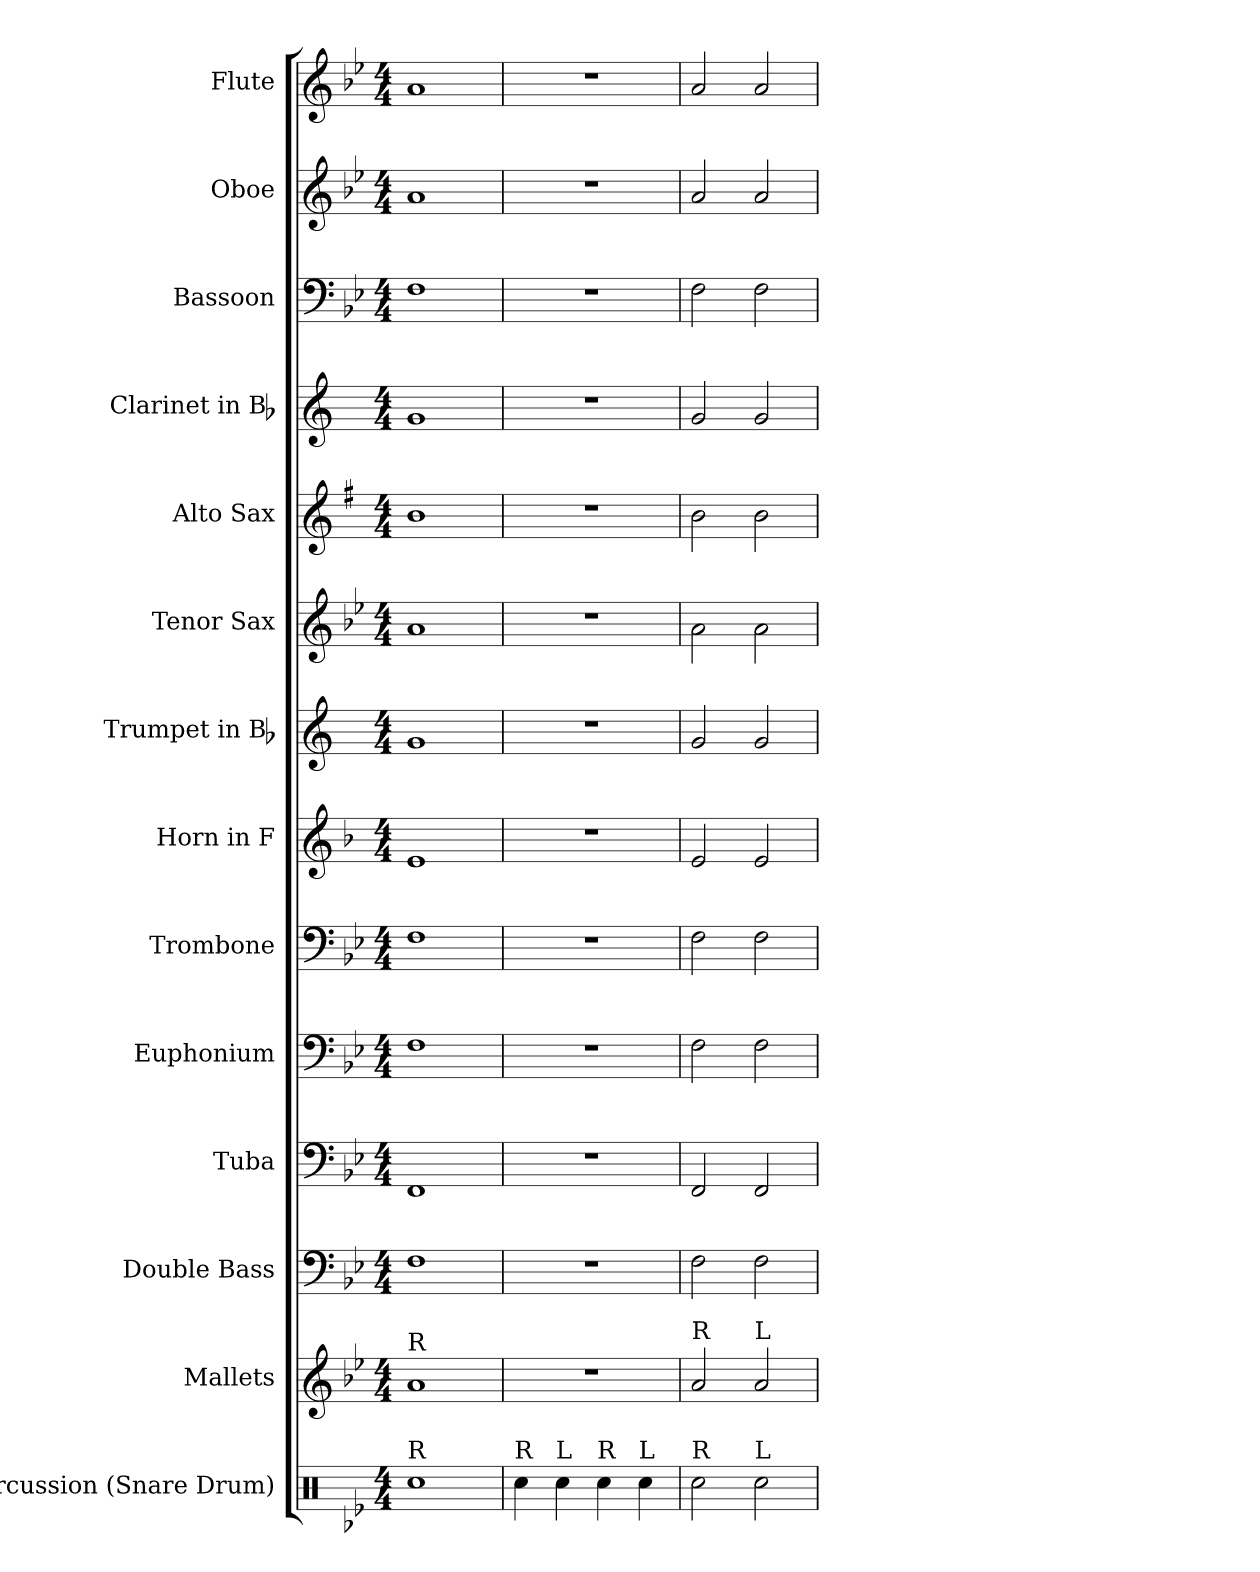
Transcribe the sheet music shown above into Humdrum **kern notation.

**kern	**kern	**kern	**kern	**kern	**kern	**kern	**kern	**kern	**kern	**kern	**kern	**kern	**kern
*part14	*part13	*part12	*part11	*part10	*part9	*part8	*part7	*part6	*part5	*part4	*part3	*part2	*part1
*staff14	*staff13	*staff12	*staff11	*staff10	*staff9	*staff8	*staff7	*staff6	*staff5	*staff4	*staff3	*staff2	*staff1
*I"Percussion (Snare Drum)	*I"Mallets	*I"Double Bass	*I"Tuba	*I"Euphonium	*I"Trombone	*I"Horn in F	*I"Trumpet in Bb	*I"Tenor Sax	*I"Alto Sax	*I"Clarinet in Bb	*I"Bassoon	*I"Oboe	*I"Flute
*I'Perc. (Snr. Drum)	*I'Mal.	*I'D.B.	*I'Tuba	*I'Euph.	*I'Tbn.	*I'Hn.	*	*I'T. Sx.	*I'A. Sx.	*	*I'Bsn.	*I'Ob.	*I'Fl.
*clefX	*clefG2	*clefF4	*clefF4	*clefF4	*clefF4	*clefG2	*clefG2	*clefG2	*clefG2	*clefG2	*clefF4	*clefG2	*clefG2
*	*	*ITrd7c12	*	*	*	*ITrd4c7	*ITrd1c2	*ITrd8c14	*ITrd5c9	*ITrd1c2	*	*	*
*k[b-e-]	*k[b-e-]	*k[b-e-]	*k[b-e-]	*k[b-e-]	*k[b-e-]	*k[b-e-]	*k[b-e-]	*k[b-e-]	*k[b-e-]	*k[b-e-]	*k[b-e-]	*k[b-e-]	*k[b-e-]
*B-:	*B-:	*B-:	*B-:	*B-:	*B-:	*B-:	*B-:	*B-:	*B-:	*B-:	*B-:	*B-:	*B-:
*M4/4	*M4/4	*M4/4	*M4/4	*M4/4	*M4/4	*M4/4	*M4/4	*M4/4	*M4/4	*M4/4	*M4/4	*M4/4	*M4/4
=1	=1	=1	=1	=1	=1	=1	=1	=1	=1	=1	=1	=1	=1
!	!LO:TX:a:t=R	!	!	!	!	!	!	!	!	!	!	!	!
!LO:TX:a:t=R	!	!	!	!	!	!	!	!	!	!	!	!	!
1Rcc	1a	1FF	1FF	1F	1F	1A	1f	1A	1d	1f	1F	1a	1a
=2	=2	=2	=2	=2	=2	=2	=2	=2	=2	=2	=2	=2	=2
!LO:TX:a:t=R	!	!	!	!	!	!	!	!	!	!	!	!	!
4Rcc\	1r	1r	1r	1r	1r	1r	1r	1r	1r	1r	1r	1r	1r
!LO:TX:a:t=L	!	!	!	!	!	!	!	!	!	!	!	!	!
4Rcc\	.	.	.	.	.	.	.	.	.	.	.	.	.
!LO:TX:a:t=R	!	!	!	!	!	!	!	!	!	!	!	!	!
4Rcc\	.	.	.	.	.	.	.	.	.	.	.	.	.
!LO:TX:a:t=L	!	!	!	!	!	!	!	!	!	!	!	!	!
4Rcc\	.	.	.	.	.	.	.	.	.	.	.	.	.
=3	=3	=3	=3	=3	=3	=3	=3	=3	=3	=3	=3	=3	=3
!	!LO:TX:a:t=R	!	!	!	!	!	!	!	!	!	!	!	!
!LO:TX:a:t=R	!	!	!	!	!	!	!	!	!	!	!	!	!
2Rcc\	2a/	2FF\	2FF/	2F\	2F\	2A/	2f/	2A\	2d\	2f/	2F\	2a/	2a/
!	!LO:TX:a:t=L	!	!	!	!	!	!	!	!	!	!	!	!
!LO:TX:a:t=L	!	!	!	!	!	!	!	!	!	!	!	!	!
2Rcc\	2a/	2FF\	2FF/	2F\	2F\	2A/	2f/	2A\	2d\	2f/	2F\	2a/	2a/
=	=	=	=	=	=	=	=	=	=	=	=	=	=
*-	*-	*-	*-	*-	*-	*-	*-	*-	*-	*-	*-	*-	*-
